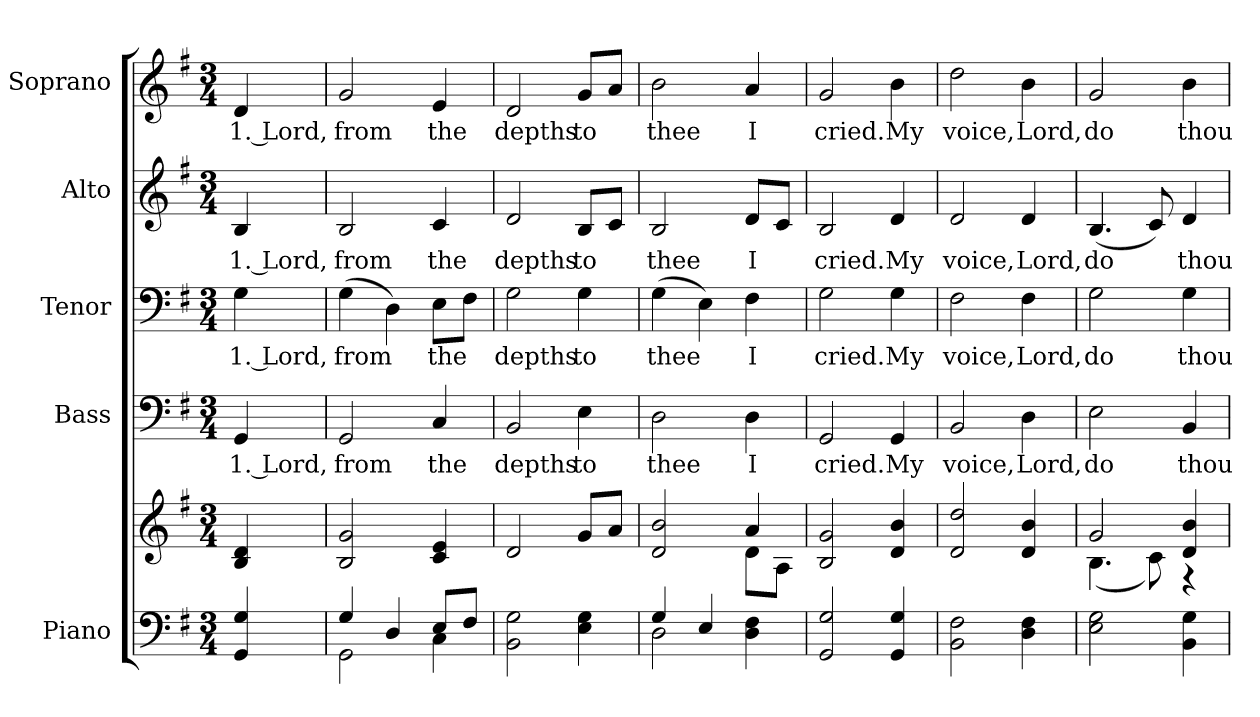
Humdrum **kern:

**kern	**kern	**kern	**text	**kern	**text	**kern	**text	**kern	**text
*part5	*part5	*part4	*part4	*part3	*part3	*part2	*part2	*part1	*part1
*staff6	*staff5	*staff4	*staff4	*staff3	*staff3	*staff2	*staff2	*staff1	*staff1
*I"Piano	*	*I"Bass	*	*I"Tenor	*	*I"Alto	*	*I"Soprano	*
*I'Pno.	*	*I'B.	*	*I'T.	*	*I'A.	*	*I'S.	*
!!LO:PB:g=z
*clefF4	*clefG2	*clefF4	*	*clefF4	*	*clefG2	*	*clefG2	*
*k[f#]	*k[f#]	*k[f#]	*	*k[f#]	*	*k[f#]	*	*k[f#]	*
*G:	*G:	*G:	*	*G:	*	*G:	*	*G:	*
*M3/4	*M3/4	*M3/4	*	*M3/4	*	*M3/4	*	*M3/4	*
*MM150	*MM150	*MM150	*	*MM150	*	*MM150	*	*MM150	*
=1	=1	=1	=1	=1	=1	=1	=1	=1	=1
!	!	!	!LO:LY:b:color=#000000	!	!	!	!	!	!
!	!	!	!	!	!LO:LY:b:color=#000000	!	!	!	!
!	!	!	!	!	!	!	!LO:LY:b:color=#000000	!	!
!	!	!	!	!	!	!	!	!	!LO:LY:b:color=#000000
4GGi/ 4Gi	4Bi/ 4di	4GGi/	1. Lord,	4Gi\	1. Lord,	4Bi/	1. Lord,	4di/	1. Lord,
=2	=2	=2	=2	=2	=2	=2	=2	=2	=2
*^	*	*	*	*	*	*	*	*	*
!	!	!	!	!LO:LY:b:color=#000000	!	!	!	!	!	!
!	!	!	!	!	!	!LO:LY:b:color=#000000	!	!	!	!
!	!	!	!	!	!	!	!	!LO:LY:b:color=#000000	!	!
!	!	!	!	!	!	!	!	!	!	!LO:LY:b:color=#000000
4Gi/	2GGi\	2Bi/ 2gi	2GGi/	from	(4Gi\	from	2Bi/	from	2gi/	from
4Di/	.	.	.	.	4Di\)	.	.	.	.	.
!	!	!	!	!LO:LY:b:color=#000000	!	!	!	!	!	!
!	!	!	!	!	!	!LO:LY:b:color=#000000	!	!	!	!
!	!	!	!	!	!	!	!	!LO:LY:b:color=#000000	!	!
!	!	!	!	!	!	!	!	!	!	!LO:LY:b:color=#000000
8Ei/L	4Ci\	4ci/ 4ei	4Ci/	the	8Ei\L	the	4ci/	the	4ei/	the
8F#i/J	.	.	.	.	8F#i\J	.	.	.	.	.
*v	*v	*	*	*	*	*	*	*	*	*
=3	=3	=3	=3	=3	=3	=3	=3	=3	=3
!	!	!	!LO:LY:b:color=#000000	!	!	!	!	!	!
!	!	!	!	!	!LO:LY:b:color=#000000	!	!	!	!
!	!	!	!	!	!	!	!LO:LY:b:color=#000000	!	!
!	!	!	!	!	!	!	!	!	!LO:LY:b:color=#000000
2BBi\ 2Gi	2di/	2BBi/	depths	2Gi\	depths	2di/	depths	2di/	depths
!	!	!	!LO:LY:b:color=#000000	!	!	!	!	!	!
!	!	!	!	!	!LO:LY:b:color=#000000	!	!	!	!
!	!	!	!	!	!	!	!LO:LY:b:color=#000000	!	!
!	!	!	!	!	!	!	!	!	!LO:LY:b:color=#000000
4Ei\ 4Gi	8gi/L	4Ei\	to	4Gi\	to	8Bi/L	to	8gi/L	to
.	8ai/J	.	.	.	.	8ci/J	.	8ai/J	.
!!LO:PB:g=z
=4	=4	=4	=4	=4	=4	=4	=4	=4	=4
*^	*^	*	*	*	*	*	*	*	*
!	!	!	!	!	!LO:LY:b:color=#000000	!	!	!	!	!	!
!	!	!	!	!	!	!	!LO:LY:b:color=#000000	!	!	!	!
!	!	!	!	!	!	!	!	!	!LO:LY:b:color=#000000	!	!
!	!	!	!	!	!	!	!	!	!	!	!LO:LY:b:color=#000000
4Gi/	2Di\	2di/ 2bi	2ryy	2Di\	thee	(4Gi\	thee	2Bi/	thee	2bi\	thee
4Ei/	.	.	.	.	.	4Ei\)	.	.	.	.	.
!	!	!	!	!	!LO:LY:b:color=#000000	!	!	!	!	!	!
!	!	!	!	!	!	!	!LO:LY:b:color=#000000	!	!	!	!
!	!	!	!	!	!	!	!	!	!LO:LY:b:color=#000000	!	!
!	!	!	!	!	!	!	!	!	!	!	!LO:LY:b:color=#000000
4Di\ 4F#i	4ryy	4ai/	8di\L	4Di\	I	4F#i\	I	8di/L	I	4ai/	I
.	.	.	8Ai\J	.	.	.	.	8ci/J	.	.	.
*v	*v	*	*	*	*	*	*	*	*	*	*
*	*v	*v	*	*	*	*	*	*	*	*
=5	=5	=5	=5	=5	=5	=5	=5	=5	=5
*	*^	*	*	*	*	*	*	*	*
!	!	!	!	!LO:LY:b:color=#000000	!	!	!	!	!	!
*	*v	*v	*	*	*	*	*	*	*	*
*	*^	*	*	*	*	*	*	*	*
!	!	!	!	!	!	!LO:LY:b:color=#000000	!	!	!	!
*	*v	*v	*	*	*	*	*	*	*	*
*	*^	*	*	*	*	*	*	*	*
!	!	!	!	!	!	!	!	!LO:LY:b:color=#000000	!	!
*	*v	*v	*	*	*	*	*	*	*	*
*	*^	*	*	*	*	*	*	*	*
!	!	!	!	!	!	!	!	!	!	!LO:LY:b:color=#000000
*	*v	*v	*	*	*	*	*	*	*	*
2GGi/ 2Gi	2Bi/ 2gi	2GGi/	cried.	2Gi\	cried.	2Bi/	cried.	2gi/	cried.
!	!	!	!LO:LY:b:color=#000000	!	!	!	!	!	!
!	!	!	!	!	!LO:LY:b:color=#000000	!	!	!	!
!	!	!	!	!	!	!	!LO:LY:b:color=#000000	!	!
!	!	!	!	!	!	!	!	!	!LO:LY:b:color=#000000
4GGi/ 4Gi	4di/ 4bi	4GGi/	My	4Gi\	My	4di/	My	4bi\	My
=6	=6	=6	=6	=6	=6	=6	=6	=6	=6
!	!	!	!LO:LY:b:color=#000000	!	!	!	!	!	!
!	!	!	!	!	!LO:LY:b:color=#000000	!	!	!	!
!	!	!	!	!	!	!	!LO:LY:b:color=#000000	!	!
!	!	!	!	!	!	!	!	!	!LO:LY:b:color=#000000
2BBi\ 2F#i	2di/ 2ddi	2BBi/	voice,	2F#i\	voice,	2di/	voice,	2ddi\	voice,
!	!	!	!LO:LY:b:color=#000000	!	!	!	!	!	!
!	!	!	!	!	!LO:LY:b:color=#000000	!	!	!	!
!	!	!	!	!	!	!	!LO:LY:b:color=#000000	!	!
!	!	!	!	!	!	!	!	!	!LO:LY:b:color=#000000
4Di\ 4F#i	4di/ 4bi	4Di\	Lord,	4F#i\	Lord,	4di/	Lord,	4bi\	Lord,
!!LO:PB:g=z
=7	=7	=7	=7	=7	=7	=7	=7	=7	=7
*	*^	*	*	*	*	*	*	*	*
!	!	!	!	!LO:LY:b:color=#000000	!	!	!	!	!	!
!	!	!	!	!	!	!LO:LY:b:color=#000000	!	!	!	!
!	!	!	!	!	!	!	!	!LO:LY:b:color=#000000	!	!
!	!	!	!	!	!	!	!	!	!	!LO:LY:b:color=#000000
2Ei\ 2Gi	2gi/	(4.Bi\	2Ei\	do	2Gi\	do	(4.Bi/	do	2gi/	do
.	.	8ci\)	.	.	.	.	8ci/)	.	.	.
!	!	!	!	!LO:LY:b:color=#000000	!	!	!	!	!	!
!	!	!	!	!	!	!LO:LY:b:color=#000000	!	!	!	!
!	!	!	!	!	!	!	!	!LO:LY:b:color=#000000	!	!
!	!	!	!	!	!	!	!	!	!	!LO:LY:b:color=#000000
4BBi\ 4Gi	4di/ 4bi	4r	4BBi/	thou	4Gi\	thou	4di/	thou	4bi\	thou
*	*v	*v	*	*	*	*	*	*	*	*
=	=	=	=	=	=	=	=	=	=
*-	*-	*-	*-	*-	*-	*-	*-	*-	*-
